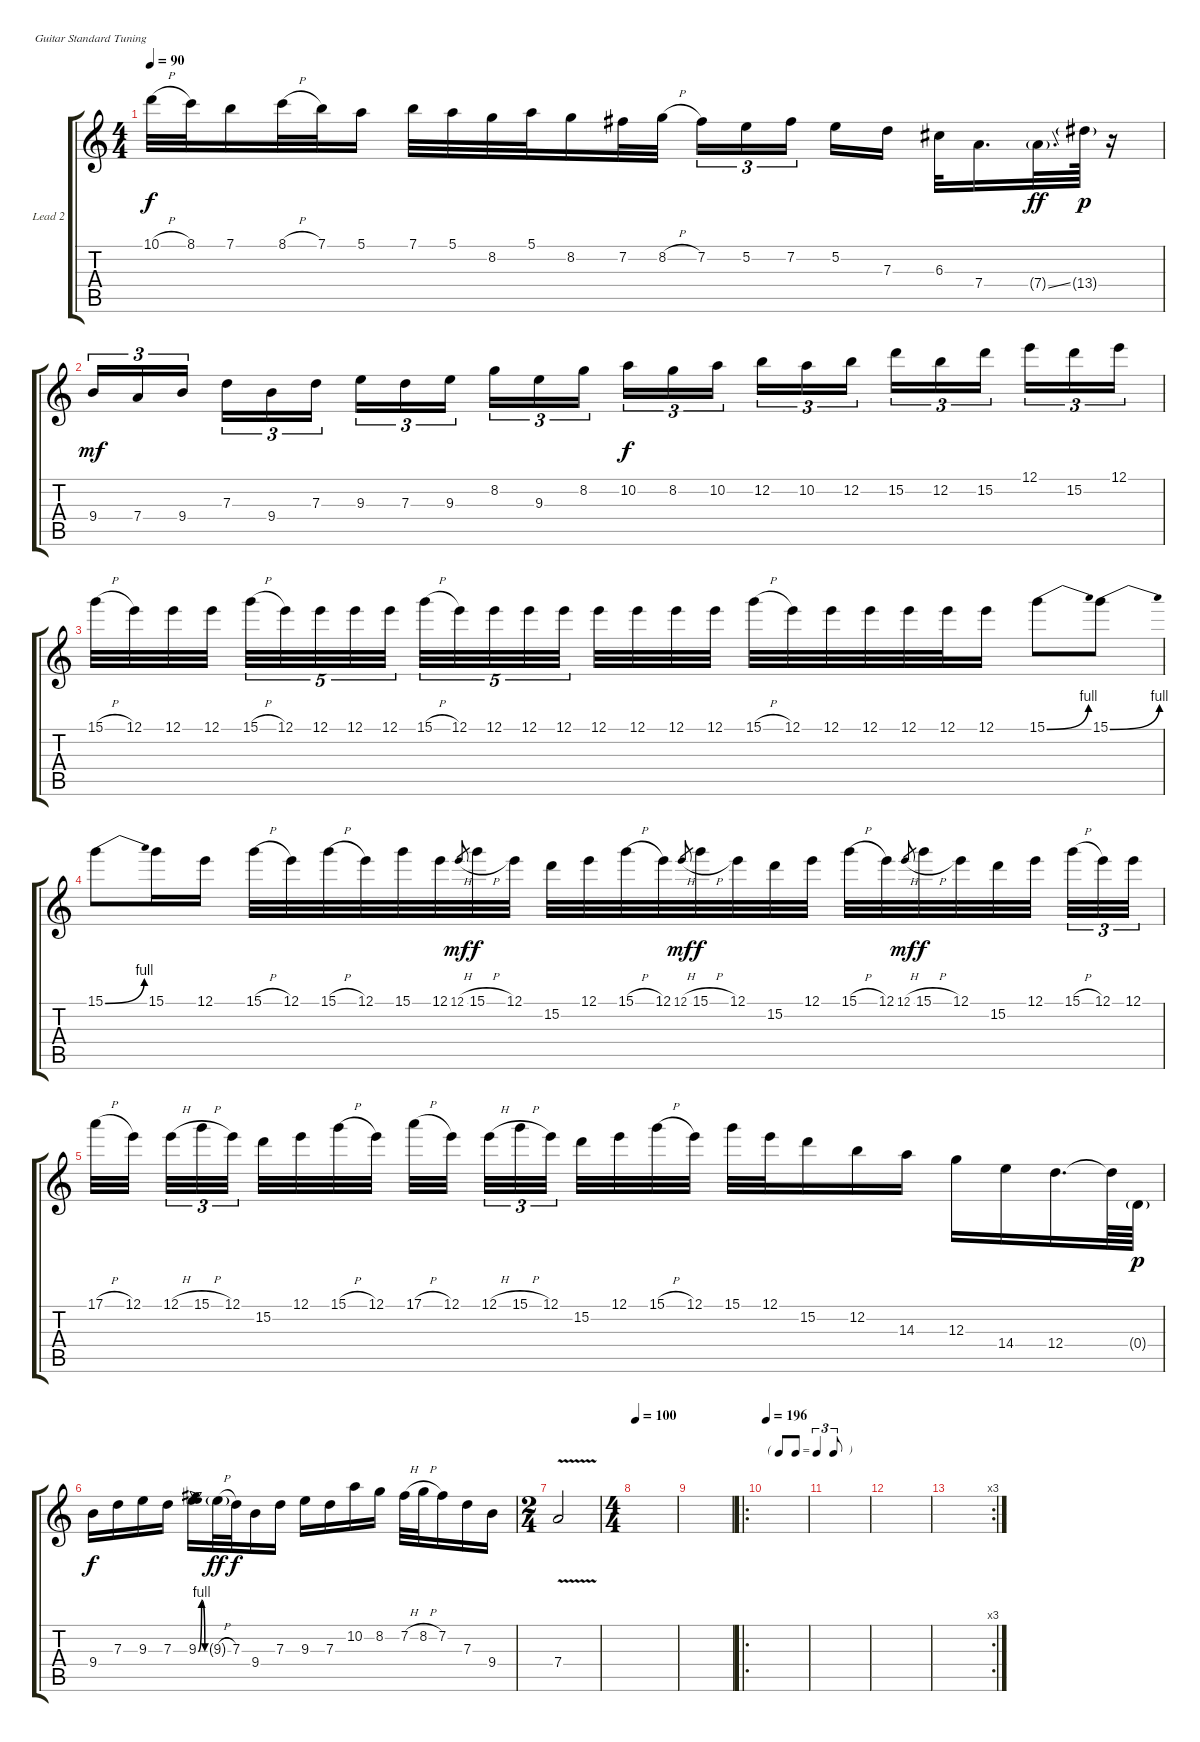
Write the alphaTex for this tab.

\bracketExtendMode groupsimilarinstruments
\firstSystemTrackNameOrientation horizontal
\otherSystemsTrackNameOrientation horizontal
\track ("Guitar Lead 2" "Lead 2") {instrument overdrivenguitar}
\staff {score tabs}
\tuning (E4 B3 G3 D3 A2 E2)
\ts (4 4)
\tempo 90
\clef g2
\ks c
10.1{h}.32{dy f} 8.1.32 7.1.16 8.1{h}.32 7.1.32 5.1.16 7.1.32 5.1.32 8.2.32 5.1.32 8.2.16 7.2.32 8.2{h}.32 7.2.16{tu (3 2)} 5.2.16{tu (3 2)} 7.2.16{tu (3 2)} 5.2.16 7.3.16 6.3.32 7.4.16{d} 7.4{ss g}.32{d dy ff} 13.4{g}.64{dy p} r.16 |
9.4.16{tu (3 2) dy mf} 7.4.16{tu (3 2)} 9.4.16{tu (3 2)} 7.3.16{tu (3 2)} 9.4.16{tu (3 2)} 7.3.16{tu (3 2)} 9.3.16{tu (3 2)} 7.3.16{tu (3 2)} 9.3.16{tu (3 2)} 8.2.16{tu (3 2)} 9.3.16{tu (3 2)} 8.2.16{tu (3 2)} 10.2.16{tu (3 2) dy f} 8.2.16{tu (3 2)} 10.2.16{tu (3 2)} 12.2.16{tu (3 2)} 10.2.16{tu (3 2)} 12.2.16{tu (3 2)} 15.2.16{tu (3 2)} 12.2.16{tu (3 2)} 15.2.16{tu (3 2)} 12.1.16{tu (3 2)} 15.2.16{tu (3 2)} 12.1.16{tu (3 2)} |
15.1{h}.32 12.1.32 12.1.32 12.1.32 15.1{h}.32{tu (5 4)} 12.1.32{tu (5 4)} 12.1.32{tu (5 4)} 12.1.32{tu (5 4)} 12.1.32{tu (5 4)} 15.1{h}.32{tu (5 4)} 12.1.32{tu (5 4)} 12.1.32{tu (5 4)} 12.1.32{tu (5 4)} 12.1.32{tu (5 4)} 12.1.32 12.1.32 12.1.32 12.1.32 15.1{h}.32 12.1.32 12.1.32 12.1.32 12.1.32 12.1.32 12.1.16 15.1{be (bend 0 0 60 4)}.8 15.1{be (bend 0 0 60 4)}.8 |
15.1{be (bend 0 0 60 4)}.8 15.1.16 12.1.16 15.1{h}.32 12.1.32 15.1{h}.32 12.1.32 15.1.32 12.1.32 12.1{h}.8{gr dy mf} 15.1{h}.32{dy f} 12.1.32 15.2.32 12.1.32 15.1{h}.32 12.1.32 12.1{h}.8{gr dy mf} 15.1{h}.32{dy f} 12.1.32 15.2.32 12.1.32 15.1{h}.32 12.1.32 12.1{h}.8{gr dy mf} 15.1{h}.32{dy f} 12.1.32 15.2.32 12.1.32 15.1{h}.32{tu (3 2)} 12.1.32{tu (3 2)} 12.1.32{tu (3 2)} |
17.1{h}.32 12.1.32 12.1{h}.32{tu (3 2)} 15.1{h}.32{tu (3 2)} 12.1.32{tu (3 2)} 15.2.32 12.1.32 15.1{h}.32 12.1.32 17.1{h}.32 12.1.32 12.1{h}.32{tu (3 2)} 15.1{h}.32{tu (3 2)} 12.1.32{tu (3 2)} 15.2.32 12.1.32 15.1{h}.32 12.1.32 15.1.32 12.1.32 15.2.16 12.2.16 14.3.16 12.3.16 14.4.16 12.4.16{d} 12.4{t}.64 0.4{g}.64{dy p} |
9.4.16{dy f} 7.3.16 9.3.16 7.3.16 9.3{be (bendrelease 0 0 30 4 30 4 60 0)}.16 9.3{h g}.32{dy ff} 7.3.32{dy f} 9.4.16 7.3.16 9.3.16 7.3.16 10.2.16 8.2.16 7.2{h}.32 8.2{h}.32 7.2.16 7.3.16 9.4.16 |
\ts (2 4)
\beaming (8 2 2)
7.4{v}.2 |
\ts (4 4)
\beaming (8 2 2 2 2)
\tempo 100
|
|
\ro
\tf triplet8th
\tempo 196
|
|
|
\rc 3
